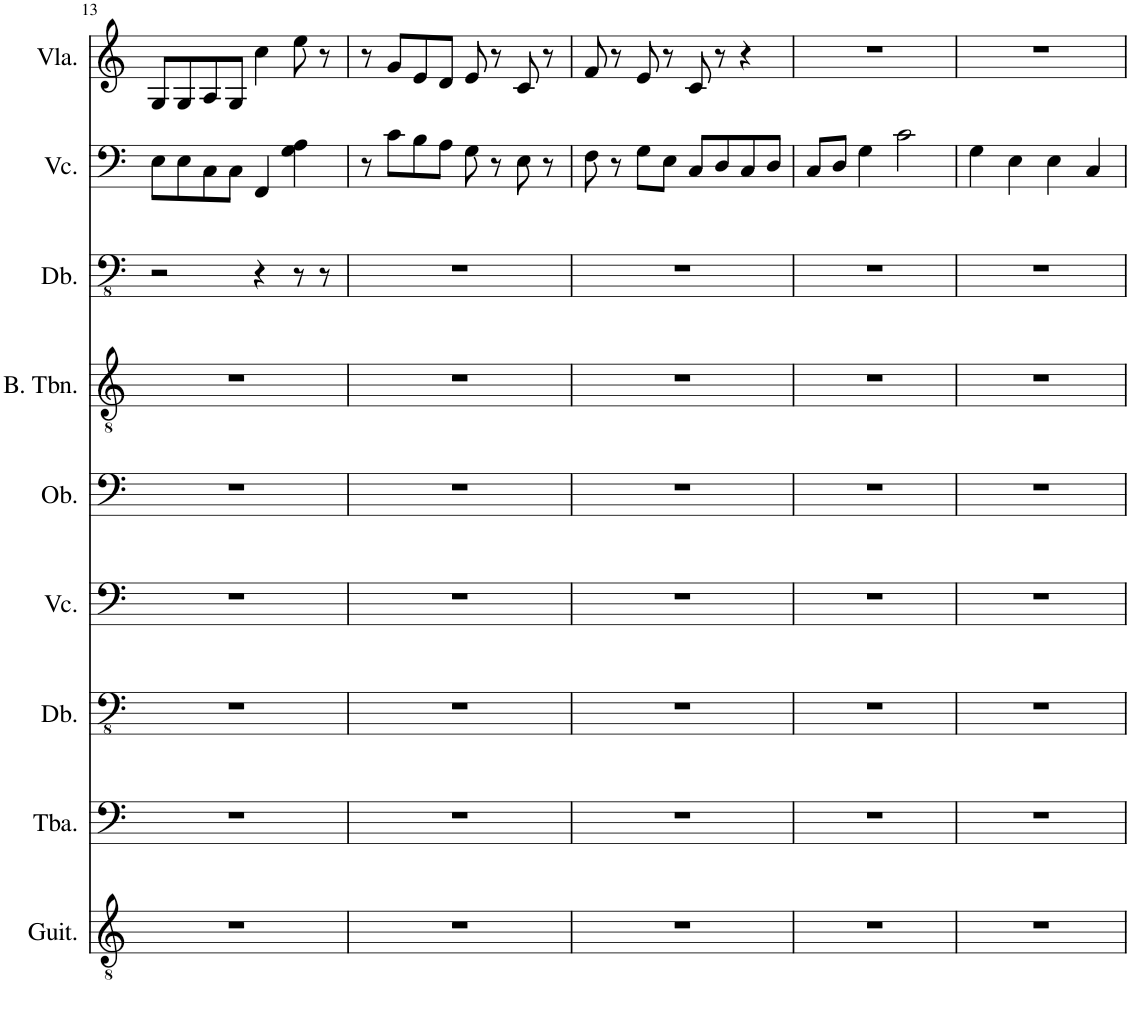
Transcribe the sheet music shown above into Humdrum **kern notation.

**kern	**kern	**kern	**kern	**kern	**kern	**kern	**kern	**kern
*part9	*part8	*part7	*part6	*part5	*part4	*part3	*part2	*part1
*staff9	*staff8	*staff7	*staff6	*staff5	*staff4	*staff3	*staff2	*staff1
*I"Classical Guitar	*I"Tuba	*I"Double Bass	*I"Violoncello	*I"Oboe	*I"Bass Trombone	*I"Double Bass	*I"Violoncello	*I"Viola
*I'Guit.	*I'Tba.	*I'Db.	*I'Vc.	*I'Ob.	*I'B. Tbn.	*I'Db.	*I'Vc.	*I'Vla.
!!LO:PB:g=z
*clefGv2	*clefF4	*clefFv4	*clefF4	*clefF4	*clefGv2	*clefFv4	*clefF4	*clefG2
*	*	*Trd7c12	*	*Trd-14c-24	*	*Trd7c12	*	*
*k[]	*k[]	*k[]	*k[]	*k[]	*k[]	*k[]	*k[]	*k[]
*M4/4	*M4/4	*M4/4	*M4/4	*M4/4	*M4/4	*M4/4	*M4/4	*M4/4
=13	=13	=13	=13	=13	=13	=13	=13	=13
1r	1r	1r	1r	1r	1r	2r	8E\L	8G/L
.	.	.	.	.	.	.	8E\	8G/
.	.	.	.	.	.	.	8C\	8A/
.	.	.	.	.	.	.	8C\J	8G/J
.	.	.	.	.	.	4r	4FF/	4cc\
.	.	.	.	.	.	8r	4G\ 4A\	8ee\
.	.	.	.	.	.	8r	.	8r
=14	=14	=14	=14	=14	=14	=14	=14	=14
1r	1r	1r	1r	1r	1r	1r	8r	8r
.	.	.	.	.	.	.	8c\L	8g/L
.	.	.	.	.	.	.	8B\	8e/
.	.	.	.	.	.	.	8A\J	8d/J
.	.	.	.	.	.	.	8G\	8e/
.	.	.	.	.	.	.	8r	8r
.	.	.	.	.	.	.	8E\	8c/
.	.	.	.	.	.	.	8r	8r
=15	=15	=15	=15	=15	=15	=15	=15	=15
1r	1r	1r	1r	1r	1r	1r	8F\	8f/
.	.	.	.	.	.	.	8r	8r
.	.	.	.	.	.	.	8G\L	8e/
.	.	.	.	.	.	.	8E\J	8r
.	.	.	.	.	.	.	8C/L	8c/
.	.	.	.	.	.	.	8D/	8r
.	.	.	.	.	.	.	8C/	4r
.	.	.	.	.	.	.	8D/J	.
=16	=16	=16	=16	=16	=16	=16	=16	=16
1r	1r	1r	1r	1r	1r	1r	8C/L	1r
.	.	.	.	.	.	.	8D/J	.
.	.	.	.	.	.	.	4G\	.
.	.	.	.	.	.	.	2c\	.
=17	=17	=17	=17	=17	=17	=17	=17	=17
1r	1r	1r	1r	1r	1r	1r	4G\	1r
.	.	.	.	.	.	.	4E\	.
.	.	.	.	.	.	.	4E\	.
.	.	.	.	.	.	.	4C/	.
=	=	=	=	=	=	=	=	=
*-	*-	*-	*-	*-	*-	*-	*-	*-
